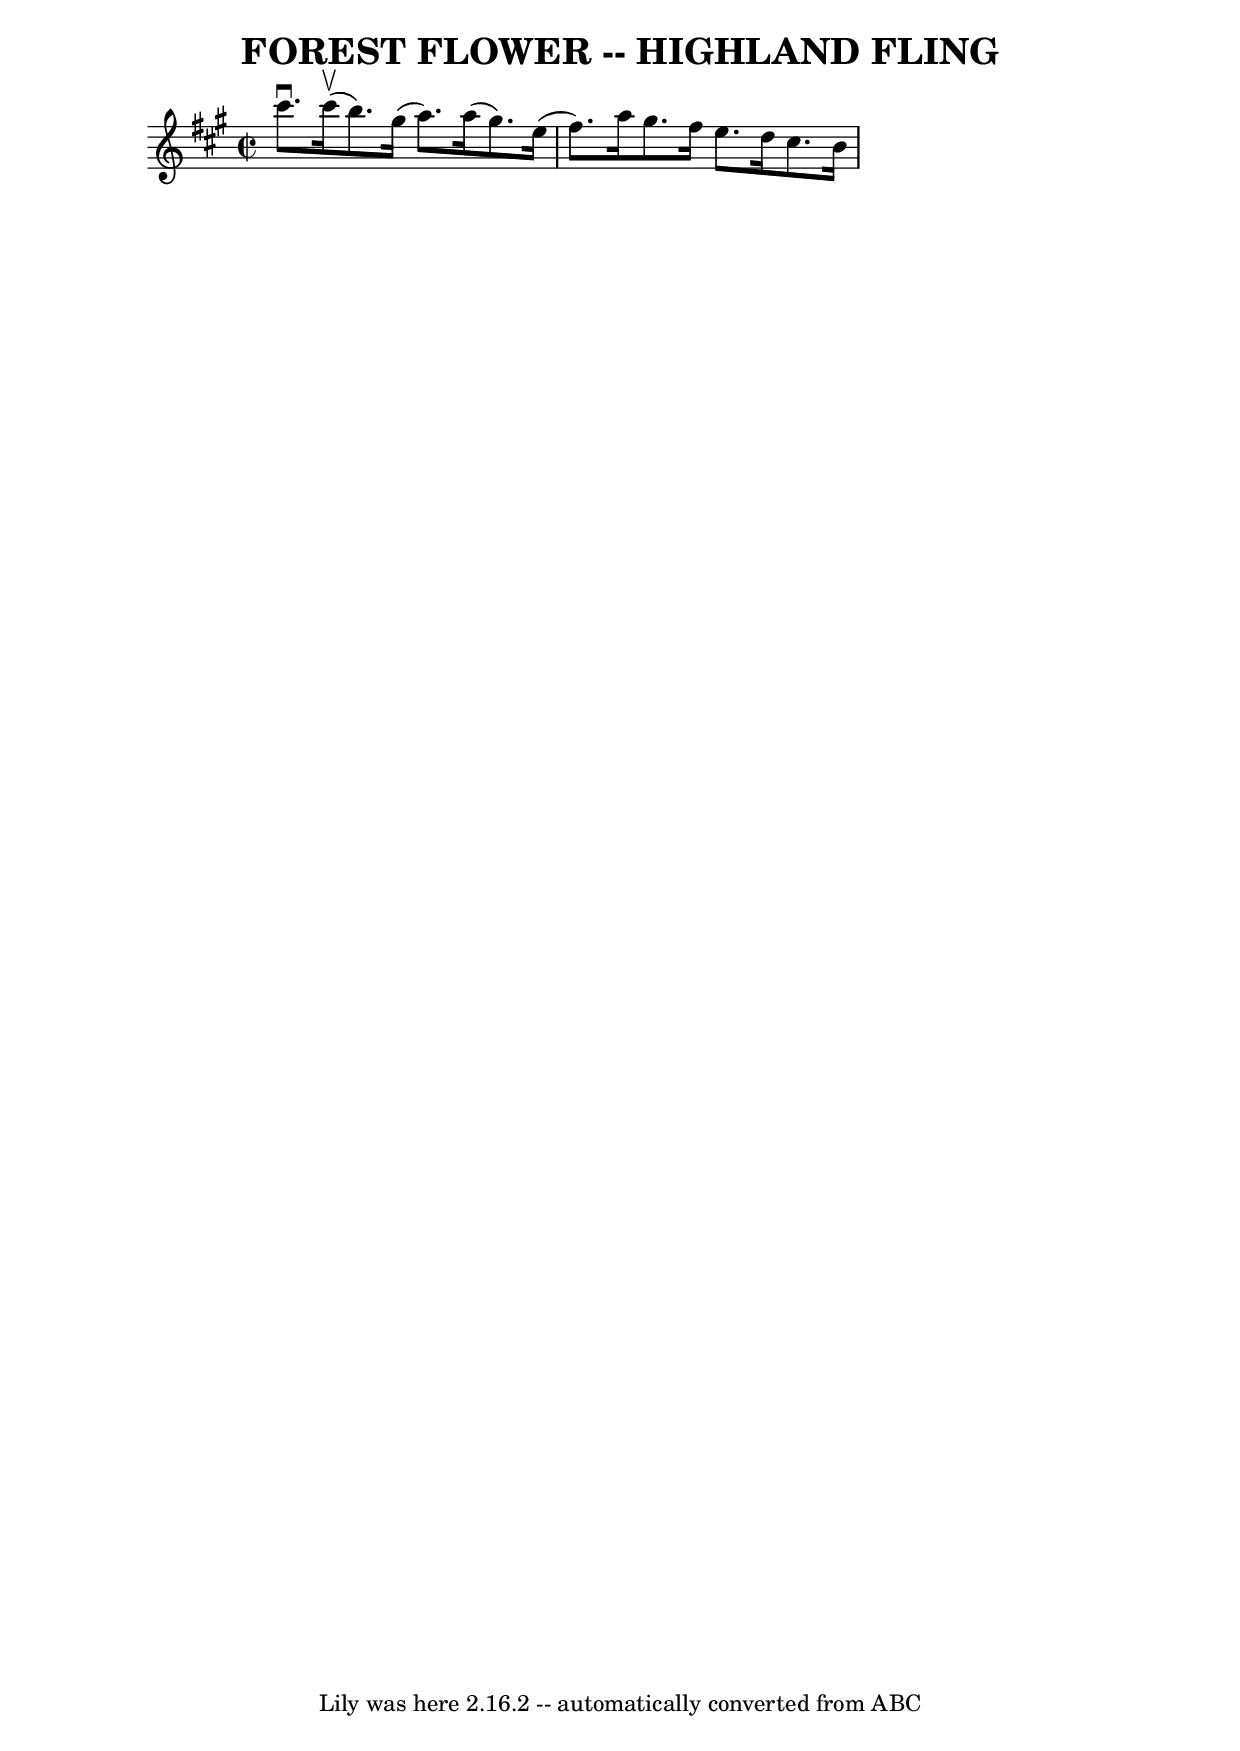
\version "2.7.40"
\header {
	book = "Ryan's Mammoth Collection of Fiddle Tunes"
	crossRefNumber = "1"
	footnotes = ""
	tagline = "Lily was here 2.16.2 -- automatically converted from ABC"
	title = "FOREST FLOWER -- HIGHLAND FLING"
}
voicedefault =  {
\set Score.defaultBarType = "empty"

\override Staff.TimeSignature #'style = #'C
 \time 2/2 \key a \major       |
       |
         |
     
cis'''8. ^\downbow^\downbow^\downbow cis'''16 (^\upbow b''8.)   
gis''16 (a''8.) a''16 (gis''8.) e''16 (|
 fis''8.  
-) a''16 gis''8. fis''16 e''8. d''16 cis''8. b'16        
|
     
}

\score{
    <<

	\context Staff="default"
	{
	    \voicedefault 
	}

    >>
	\layout {
	}
	\midi {}
}
